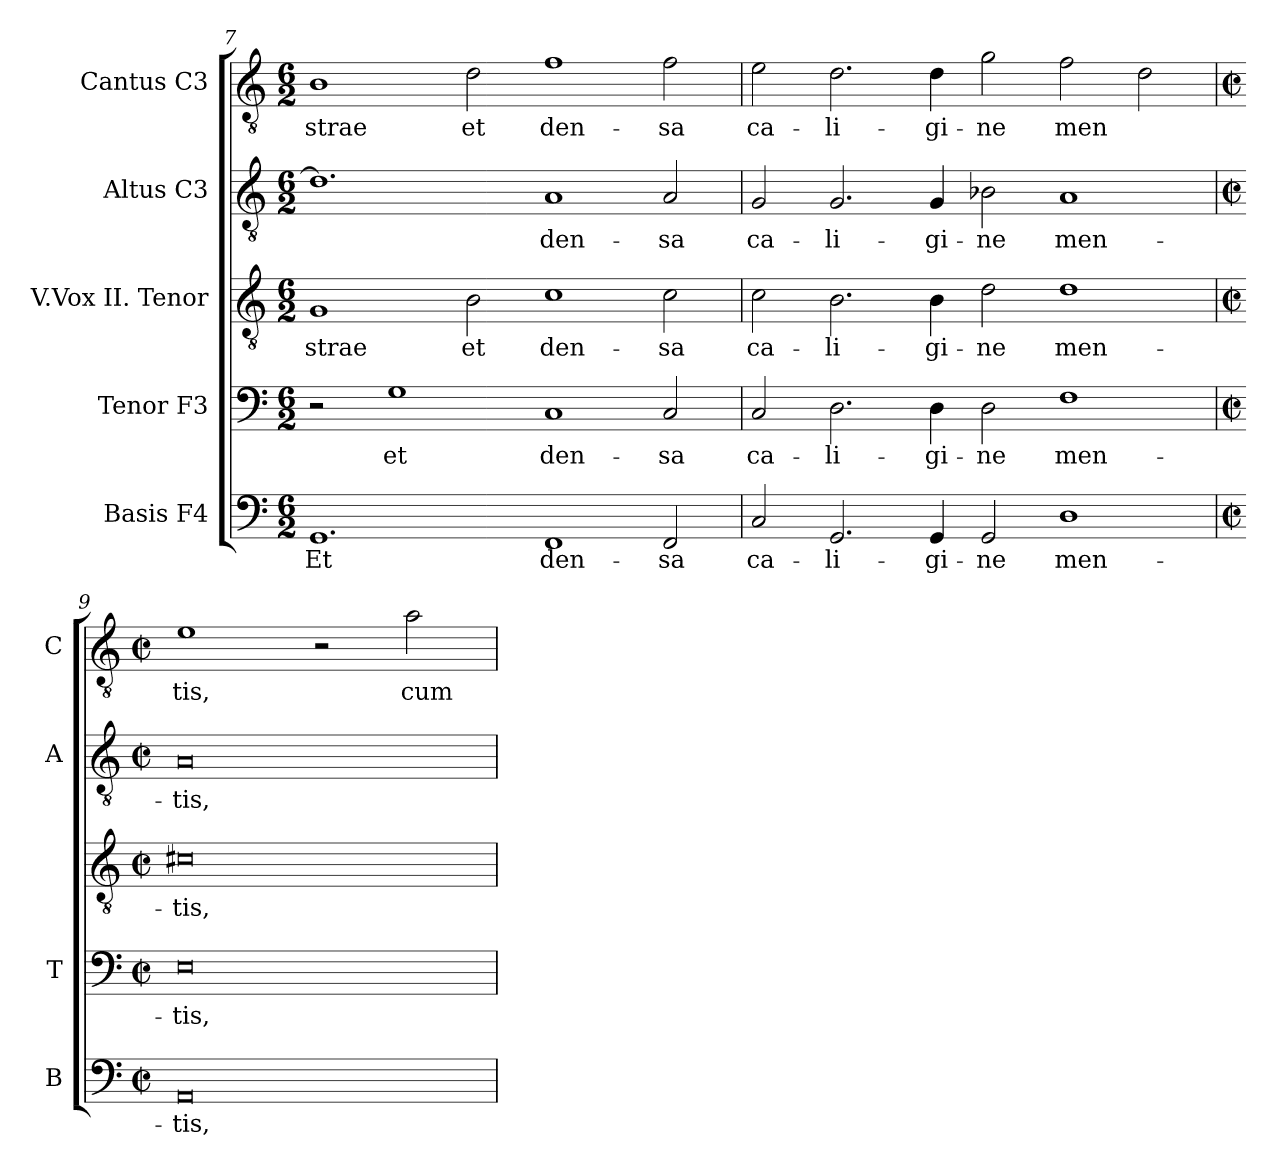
**kern	**text	**kern	**text	**kern	**text	**kern	**text	**kern	**text
*part5	*part5	*part4	*part4	*part3	*part3	*part2	*part2	*part1	*part1
*staff5	*staff5	*staff4	*staff4	*staff3	*staff3	*staff2	*staff2	*staff1	*staff1
*I"Basis  F4	*	*I"Tenor  F3	*	*I"V.Vox  II. Tenor	*	*I"Altus  C3	*	*I"Cantus  C3	*
*I'B	*	*I'T	*	*	*	*I'A	*	*I'C	*
*clefF4	*	*clefF4	*	*clefGv2	*	*clefGv2	*	*clefGv2	*
*k[]	*	*k[]	*	*k[]	*	*k[]	*	*k[]	*
*C:	*	*C:	*	*C:	*	*C:	*	*C:	*
*M6/2	*	*M6/2	*	*M6/2	*	*M6/2	*	*M6/2	*
=7	=7	=7	=7	=7	=7	=7	=7	=7	=7
!	!LO:LY:b:cj	!	!	!	!LO:LY:b:rj	!	!LO:LY:b:cj	!	!LO:LY:b:cj
1.GG	Et	2r	.	1G	-strae	1.d]	.	1B	-strae
!	!	!	!LO:LY:b:cj	!	!	!	!	!	!
.	.	1G	et	.	.	.	.	.	.
!	!	!	!	!	!LO:LY:b:rj	!	!	!	!LO:LY:b:cj
.	.	.	.	2B\	et	.	.	2d\	et
!	!LO:LY:b:cj	!	!LO:LY:b:cj	!	!LO:LY:b:rj	!	!LO:LY:b:cj	!	!LO:LY:b:cj
1FF	den-	1C	den-	1c	den-	1A	den-	1f	den-
!	!LO:LY:b:cj	!	!LO:LY:b:cj	!	!LO:LY:b:rj	!	!LO:LY:b:cj	!	!LO:LY:b:cj
2FF/	-sa	2C/	-sa	2c\	-sa	2A/	-sa	2f\	-sa
=8	=8	=8	=8	=8	=8	=8	=8	=8	=8
!	!LO:LY:b:cj	!	!LO:LY:b:cj	!	!LO:LY:b:rj	!	!LO:LY:b:cj	!	!LO:LY:b:cj
2C/	ca-	2C/	ca-	2c\	ca-	2G/	ca-	2e\	ca-
!	!LO:LY:b:cj	!	!LO:LY:b:cj	!	!LO:LY:b:rj	!	!LO:LY:b:cj	!	!LO:LY:b:cj
2.GG/	-li-	2.D\	-li-	2.B\	-li-	2.G/	-li-	2.d\	-li-
!	!LO:LY:b:cj	!	!LO:LY:b:cj	!	!LO:LY:b:rj	!	!LO:LY:b:cj	!	!LO:LY:b:cj
4GG/	-gi-	4D\	-gi-	4B\	-gi-	4G/	-gi-	4d\	-gi-
!	!LO:LY:b:cj	!	!LO:LY:b:cj	!	!LO:LY:b:rj	!	!LO:LY:b:cj	!	!LO:LY:b:cj
2GG/	-ne	2D\	-ne	2d\	-ne	2B-X\	-ne	2g\	-ne
!	!LO:LY:b:cj	!	!LO:LY:b:cj	!	!LO:LY:b:rj	!	!LO:LY:b:cj	!	!LO:LY:b:cj
1D	men-	1F	men-	1d	men-	1A	men-	2f\	men-
!	!	!	!	!	!	!	!	!	!LO:LY:b:cj
.	.	.	.	.	.	.	.	2d\	--
=9	=9	=9	=9	=9	=9	=9	=9	=9	=9
*M2/2	*	*M2/2	*	*M2/2	*	*M2/2	*	*M2/2	*
*met(c|)	*	*met(c|)	*	*met(c|)	*	*met(c|)	*	*met(c|)	*
!	!LO:LY:b:cj	!	!LO:LY:b:cj	!	!LO:LY:b:rj	!	!LO:LY:b:cj	!	!LO:LY:b:cj
0AA	-tis,	0E	-tis,	0c#X	-tis,	0A	-tis,	1e	-tis,
.	.	.	.	.	.	.	.	2r	.
!	!	!	!	!	!	!	!	!	!LO:LY:b:cj
.	.	.	.	.	.	.	.	2a\	cum
=	=	=	=	=	=	=	=	=	=
*-	*-	*-	*-	*-	*-	*-	*-	*-	*-
